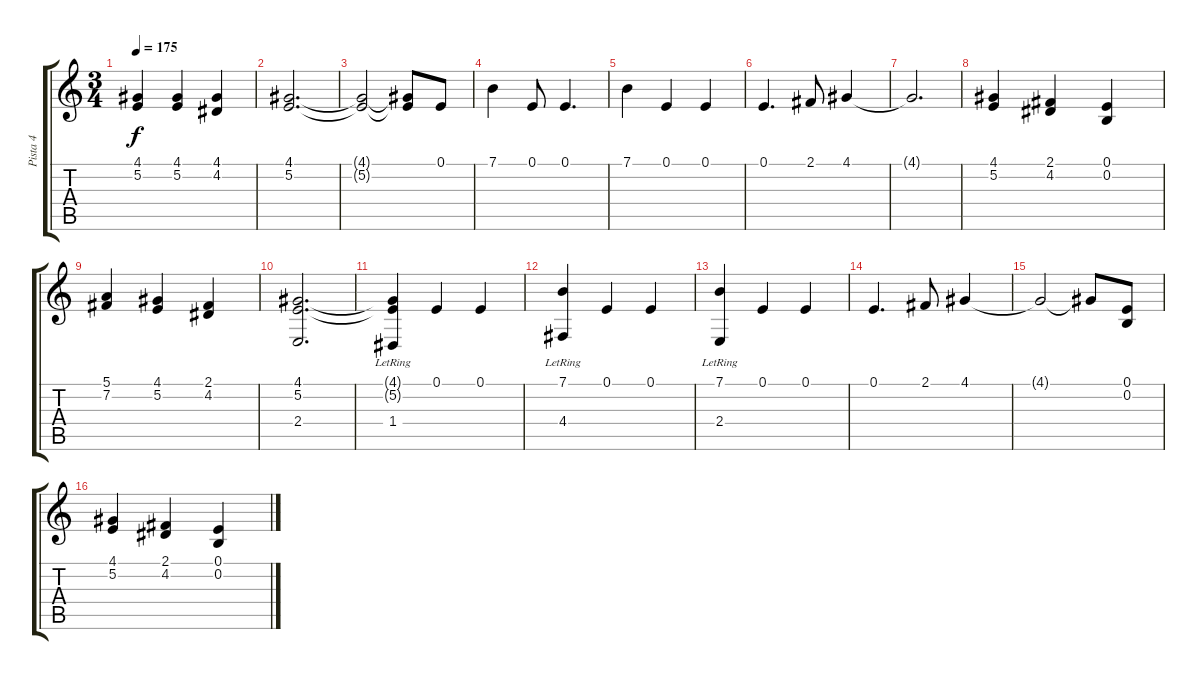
\track ("Pista 4" "Pista 4") {instrument electricgrandpiano}
\staff {score tabs}
\tuning (E4 B3 G3 D3 A2 E2) {hide}
\ts (3 4)
\tempo 175
\clef g2
\ks c
(4.1 5.2).4{dy f} (4.1 5.2).4 (4.1 4.2).4 |
(4.1 5.2).2{d} |
(4.1{t} 5.2{t}).2 (4.1{t} 5.2{t}).8 0.1.8 |
7.1.4 0.1.8 0.1.4{d} |
7.1.4 0.1.4 0.1.4 |
0.1.4{d} 2.1.8 4.1.4 |
4.1{t}.2{d} |
(4.1 5.2).4 (2.1 4.2).4 (0.1 0.2).4 |
(5.1 7.2).4 (4.1 5.2).4 (2.1 4.2).4 |
(4.1 5.2 2.4).2{d} |
(4.1{t} 5.2{t} 1.4{lr}).4 0.1.4 0.1.4 |
(7.1 4.4{lr}).4 0.1.4 0.1.4 |
(7.1 2.4{lr}).4 0.1.4 0.1.4 |
0.1.4{d} 2.1.8 4.1.4 |
4.1{t}.2 4.1{t}.8 (0.1 0.2).8 |
(4.1 5.2).4 (2.1 4.2).4 (0.1 0.2).4
